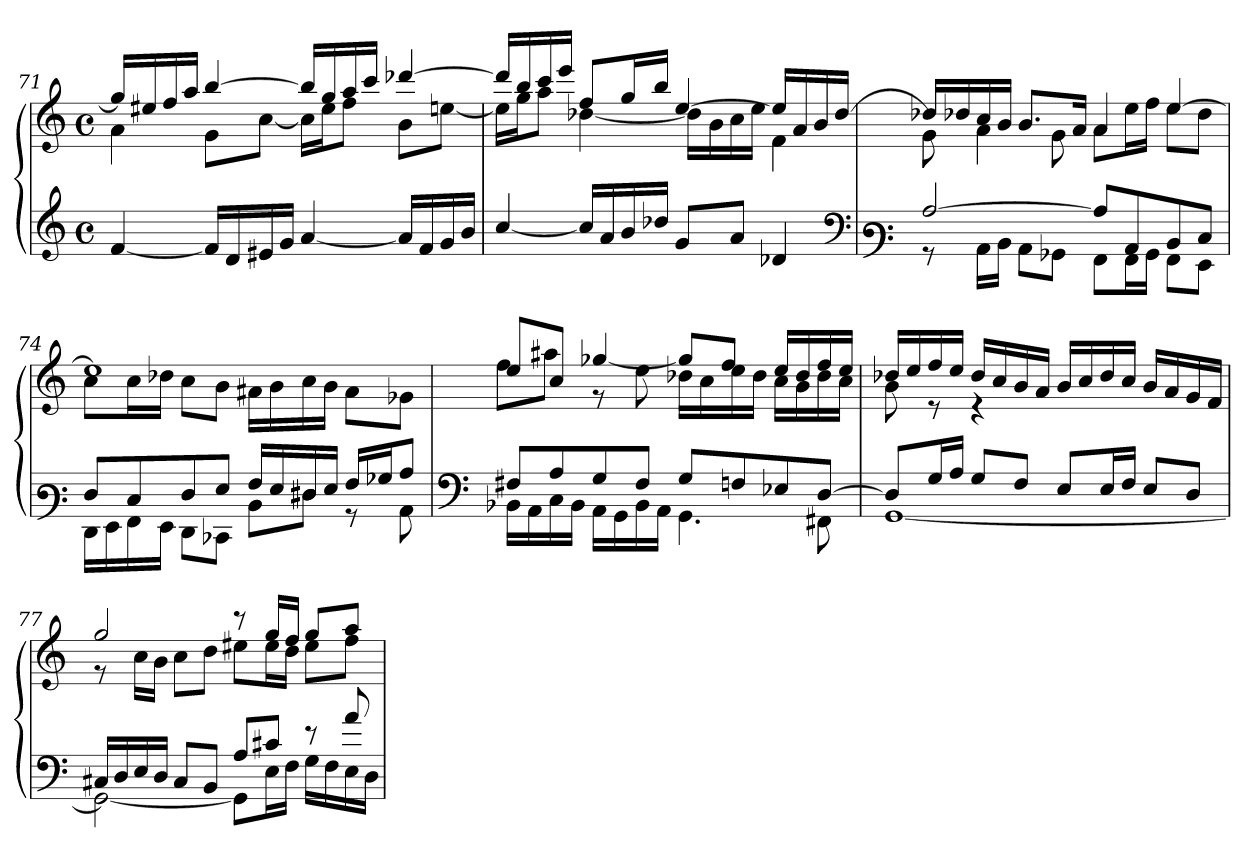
**kern	**kern
*part1	*part1
*staff2	*staff1
!!LO:LB:g=z
*clefG3	*clefG3
*M4/4	*M4/4
*met(c)	*met(c)
=71	=71
*	*^
[<4d/	16ee/LL]	4f\
.	16cc#X/	.
.	16dd/	.
.	16ff/JJ	.
16d/LL]	[>4gg/	8e\L
16B/	.	.
16c#X/	.	[<8a\J
16e/JJ	.	.
[<4f/	16gg/LL]	16a\LL]
.	16ee/	16cc#\J
.	16ff/	8dd\J
.	16aa/JJ	.
16f/LL]	[>4bb-X/	8g\L
16d/	.	.
16e/	.	[<8ccn\J
16g/JJ	.	.
=72	=72	=72
[<4a/	16bb-/LL]	16cc\LL]
.	16gg/	16ee\J
.	16aa/	8ff\J
.	16ccc/JJ	.
16a/LL]	8dd/L	[<4b-X\
16f/	.	.
16g/	16ee/L	.
16b-X/JJ	16gg/JJ	.
8e/L	[>4cc/	16b-\LL]
.	.	16g\
8f/J	.	16a\
.	.	16cc\JJ
4B-X/	16cc/LL]	4d\
.	16f/	.
.	16g/	.
.	[>16b-/JJ	.
*clefF4	*	*
!!LO:PB:g=z	!!
=73	=73	=73
*clefF3	*	*
*^	*	*
[>2c/	8rAA	16b-X/LL]	8e\
.	.	16b-X/	.
.	16C\LL	16a/	4f\
.	16D\JJ	16g/JJ	.
.	8C\L	8.g/L	.
.	8BB-X\J	.	8e\
.	.	16f/Jk	.
8c/L]	8AA\L	4f/	8f\L
8C/	16AA\L	.	16cc\L
.	16BB-\JJ	.	16dd\JJ
8D/	8AA\L	[>4cc/	8cc\L
8E/J	8GG\J	.	8b-\J
=74	=74	=74	=74
8F/L	16FF\LL	1cc]	8a\L
.	16GG\	.	.
8E/	16AA\	.	16a\L
.	16GG\JJ	.	16b-X\JJ
8F/	8FF\L	.	8a\L
8G/J	8EE-X\J	.	8g\J
16A/LL	8D\L	.	16f#X\LL
16G/	.	.	16g\
16F#X/	8F#X\J	.	16a\
16G/JJ	.	.	16g\JJ
16A/LL	8rAA	.	8f#\L
16B-X/J	.	.	.
8c/J	8C\	.	8e-X\J
!!LO:LB:g=z	!!
=75	=75	=75	=75
*clefF4	*	*	*
8F#X/L	16BB-X\LL	8cc/L	8dd\L
.	16AA\	.	.
8A/	16C\	8a/J	8ff#X\J
.	16BB-\JJ	.	.
8G/	16AA\LL	8re	[>4ee-X/
.	16GG\	.	.
8F#/J	16BB-\	8cc\	.
.	16AA\JJ	.	.
8G/L	4.GG\	16b-X\LL	8ee-/L]
.	.	16a\	.
8Fn/	.	16cc\	8dd/J
.	.	16b-\JJ	.
8E-X/	.	16a\LL	16cc/LL
.	.	16g\	16b-/
[>8D/J	8FF#X\	16b-\	16dd/
.	.	16a\JJ	16cc/JJ
=76	=76	=76	=76
8D/L]	[<1GG	16b-X/LL	8g\
.	.	16cc/	.
16G/L	.	16dd/	8rc
16A/JJ	.	16cc/JJ	.
8G/L	.	16b-/LL	4rc
.	.	16a/	.
8F/J	.	16g/	.
.	.	16f/JJ	.
8E/L	.	2ryy	16g/LL
.	.	.	16a/
16E/L	.	.	16b-/
16F/JJ	.	.	16a/JJ
8E/L	.	.	16g/LL
.	.	.	16f/
8D/J	.	.	16e/
.	.	.	16d/JJ
!!LO:LB:g=z	!!
=77	=77	=77	=77
16C#X/LL	2GG\_<	2ee/	8rd
16D/	.	.	.
16E/	.	.	16a\LL
16D/JJ	.	.	16g\JJ
8C#/L	.	.	8a\L
8BB/J	.	.	8b\J
8A/L	8GG\L]	8rgg	8cc#X\L
8c#X/J	16E\L	16ee/LL	16cc#\L
.	16F\JJ	16dd/JJ	16b\JJ
8re	16G\LL	8ee/L	8cc#\L
.	16F\	.	.
8a/	16E\	8ff/J	8dd\J
.	16D\JJ	.	.
*v	*v	*	*
*	*v	*v
=	=
*-	*-
